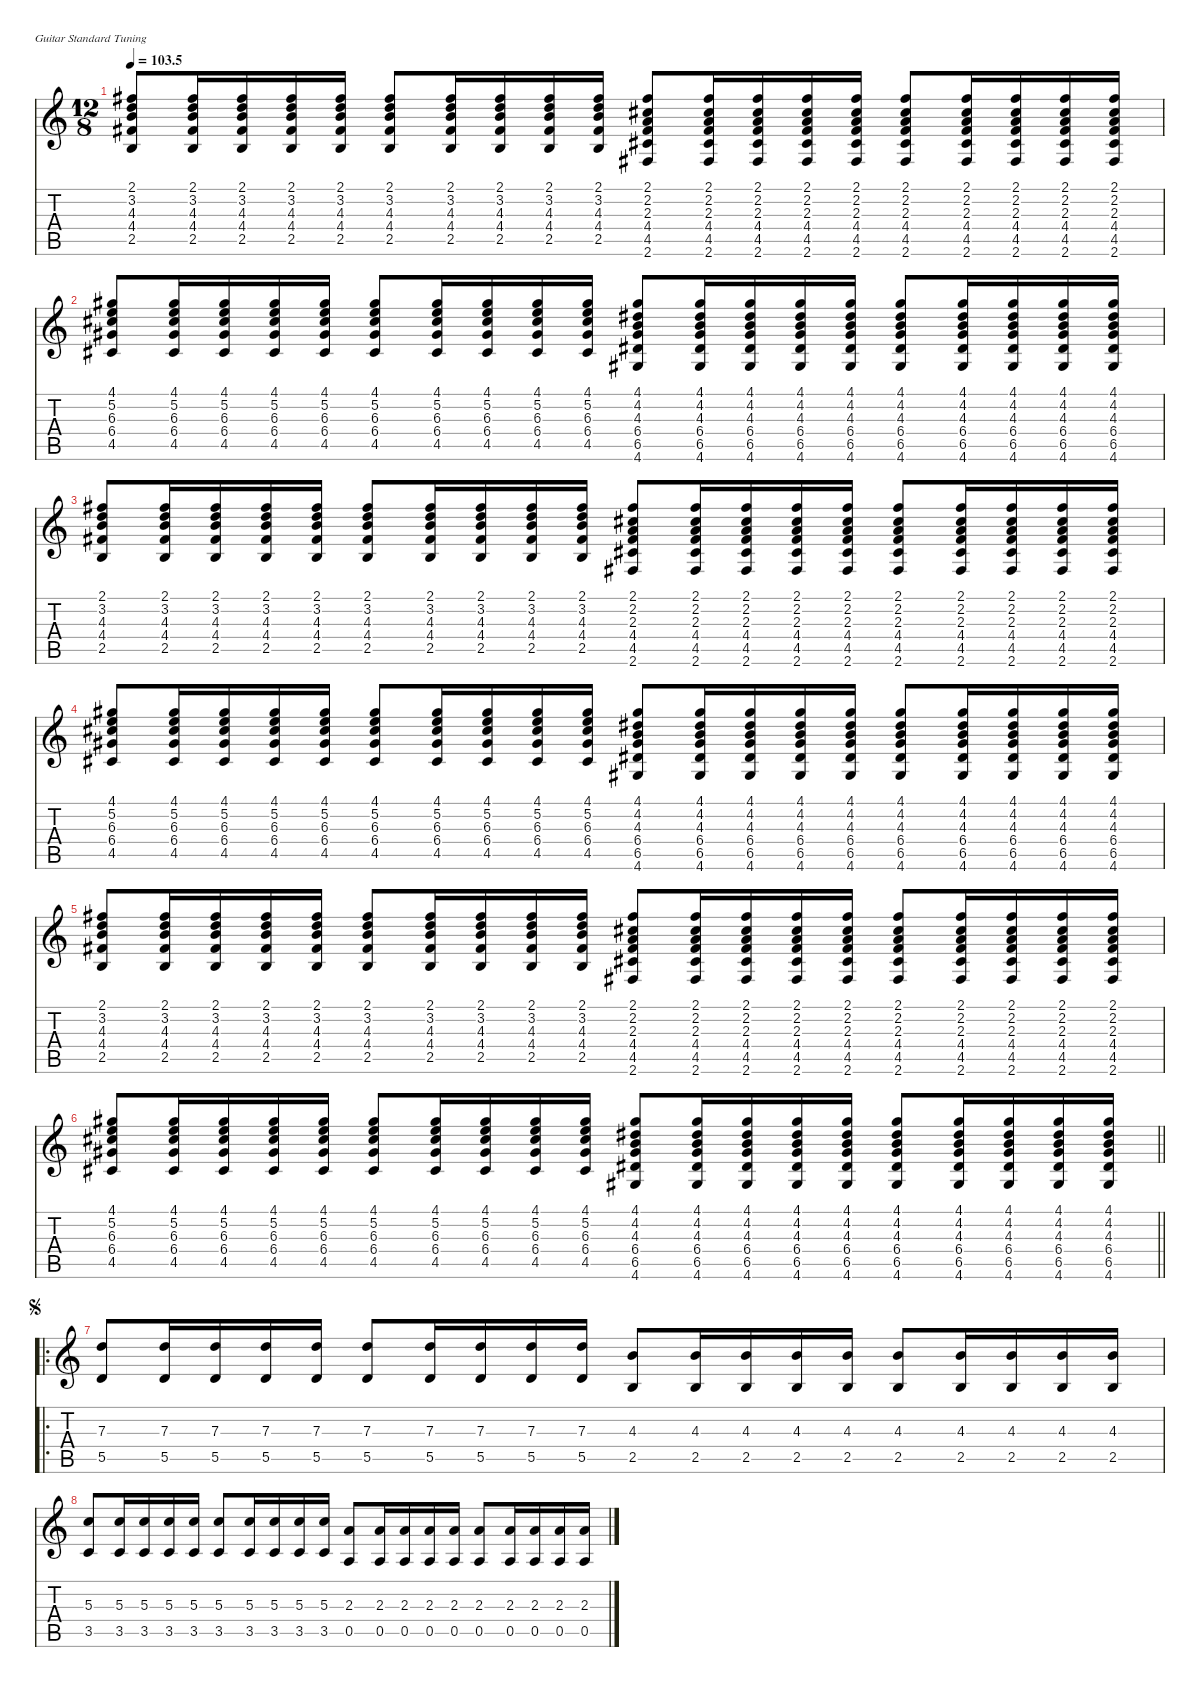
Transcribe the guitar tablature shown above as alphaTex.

\defaultSystemsLayout 4
\hideDynamics
\bracketExtendMode nobrackets
\singleTrackTrackNamePolicy hidden
\multiTrackTrackNamePolicy hidden
\firstSystemTrackNameMode fullname
\firstSystemTrackNameOrientation horizontal
\otherSystemsTrackNameOrientation horizontal
\track ("Acoustic Guitar" "s.guit.") {instrument acousticguitarsteel}
\staff {score tabs}
\tuning (E4 B3 G3 D3 A2 E2)
\ts (12 8)
\tempo
103.5
\accidentals auto
\clef g2
\ottava regular
\simile none
\ks c
(2.1{acc #} 3.2 4.3 4.4{acc #} 2.5).8{dy f beam Up} (2.1{acc #} 3.2 4.3 4.4{acc #} 2.5).16{beam Up} (2.1{acc #} 3.2 4.3 4.4{acc #} 2.5).16{beam Up} (2.1{acc #} 3.2 4.3 4.4{acc #} 2.5).16{beam Up} (2.1{acc #} 3.2 4.3 4.4{acc #} 2.5).16{beam Up} (2.1{acc #} 3.2 4.3 4.4{acc #} 2.5).8{beam Up} (2.1{acc #} 3.2 4.3 4.4{acc #} 2.5).16{beam Up} (2.1{acc #} 3.2 4.3 4.4{acc #} 2.5).16{beam Up} (2.1{acc #} 3.2 4.3 4.4{acc #} 2.5).16{beam Up} (2.1{acc #} 3.2 4.3 4.4{acc #} 2.5).16{beam Up} (2.1{acc #} 2.2{acc #} 2.3 4.4{acc #} 4.5{acc #} 2.6{acc #}).8{beam Up} (2.1{acc #} 2.2{acc #} 2.3 4.4{acc #} 4.5{acc #} 2.6{acc #}).16{beam Up} (2.1{acc #} 2.2{acc #} 2.3 4.4{acc #} 4.5{acc #} 2.6{acc #}).16{beam Up} (2.1{acc #} 2.2{acc #} 2.3 4.4{acc #} 4.5{acc #} 2.6{acc #}).16{beam Up} (2.1{acc #} 2.2{acc #} 2.3 4.4{acc #} 4.5{acc #} 2.6{acc #}).16{beam Up} (2.1{acc #} 2.2{acc #} 2.3 4.4{acc #} 4.5{acc #} 2.6{acc #}).8{beam Up} (2.1{acc #} 2.2{acc #} 2.3 4.4{acc #} 4.5{acc #} 2.6{acc #}).16{beam Up} (2.1{acc #} 2.2{acc #} 2.3 4.4{acc #} 4.5{acc #} 2.6{acc #}).16{beam Up} (2.1{acc #} 2.2{acc #} 2.3 4.4{acc #} 4.5{acc #} 2.6{acc #}).16{beam Up} (2.1{acc #} 2.2{acc #} 2.3 4.4{acc #} 4.5{acc #} 2.6{acc #}).16{beam Up} |
(4.1{acc #} 5.2 6.3{acc #} 6.4{acc #} 4.5{acc #}).8{beam Up} (4.1{acc #} 5.2 6.3{acc #} 6.4{acc #} 4.5{acc #}).16{beam Up} (4.1{acc #} 5.2 6.3{acc #} 6.4{acc #} 4.5{acc #}).16{beam Up} (4.1{acc #} 5.2 6.3{acc #} 6.4{acc #} 4.5{acc #}).16{beam Up} (4.1{acc #} 5.2 6.3{acc #} 6.4{acc #} 4.5{acc #}).16{beam Up} (4.1{acc #} 5.2 6.3{acc #} 6.4{acc #} 4.5{acc #}).8{beam Up} (4.1{acc #} 5.2 6.3{acc #} 6.4{acc #} 4.5{acc #}).16{beam Up} (4.1{acc #} 5.2 6.3{acc #} 6.4{acc #} 4.5{acc #}).16{beam Up} (4.1{acc #} 5.2 6.3{acc #} 6.4{acc #} 4.5{acc #}).16{beam Up} (4.1{acc #} 5.2 6.3{acc #} 6.4{acc #} 4.5{acc #}).16{beam Up} (4.1{acc #} 4.2{acc #} 4.3 6.4{acc #} 6.5{acc #} 4.6{acc #}).8{beam Up} (4.1{acc #} 4.2{acc #} 4.3 6.4{acc #} 6.5{acc #} 4.6{acc #}).16{beam Up} (4.1{acc #} 4.2{acc #} 4.3 6.4{acc #} 6.5{acc #} 4.6{acc #}).16{beam Up} (4.1{acc #} 4.2{acc #} 4.3 6.4{acc #} 6.5{acc #} 4.6{acc #}).16{beam Up} (4.1{acc #} 4.2{acc #} 4.3 6.4{acc #} 6.5{acc #} 4.6{acc #}).16{beam Up} (4.1{acc #} 4.2{acc #} 4.3 6.4{acc #} 6.5{acc #} 4.6{acc #}).8{beam Up} (4.1{acc #} 4.2{acc #} 4.3 6.4{acc #} 6.5{acc #} 4.6{acc #}).16{beam Up} (4.1{acc #} 4.2{acc #} 4.3 6.4{acc #} 6.5{acc #} 4.6{acc #}).16{beam Up} (4.1{acc #} 4.2{acc #} 4.3 6.4{acc #} 6.5{acc #} 4.6{acc #}).16{beam Up} (4.1{acc #} 4.2{acc #} 4.3 6.4{acc #} 6.5{acc #} 4.6{acc #}).16{beam Up} |
(2.1{acc #} 3.2 4.3 4.4{acc #} 2.5).8{beam Up} (2.1{acc #} 3.2 4.3 4.4{acc #} 2.5).16{beam Up} (2.1{acc #} 3.2 4.3 4.4{acc #} 2.5).16{beam Up} (2.1{acc #} 3.2 4.3 4.4{acc #} 2.5).16{beam Up} (2.1{acc #} 3.2 4.3 4.4{acc #} 2.5).16{beam Up} (2.1{acc #} 3.2 4.3 4.4{acc #} 2.5).8{beam Up} (2.1{acc #} 3.2 4.3 4.4{acc #} 2.5).16{beam Up} (2.1{acc #} 3.2 4.3 4.4{acc #} 2.5).16{beam Up} (2.1{acc #} 3.2 4.3 4.4{acc #} 2.5).16{beam Up} (2.1{acc #} 3.2 4.3 4.4{acc #} 2.5).16{beam Up} (2.1{acc #} 2.2{acc #} 2.3 4.4{acc #} 4.5{acc #} 2.6{acc #}).8{beam Up} (2.1{acc #} 2.2{acc #} 2.3 4.4{acc #} 4.5{acc #} 2.6{acc #}).16{beam Up} (2.1{acc #} 2.2{acc #} 2.3 4.4{acc #} 4.5{acc #} 2.6{acc #}).16{beam Up} (2.1{acc #} 2.2{acc #} 2.3 4.4{acc #} 4.5{acc #} 2.6{acc #}).16{beam Up} (2.1{acc #} 2.2{acc #} 2.3 4.4{acc #} 4.5{acc #} 2.6{acc #}).16{beam Up} (2.1{acc #} 2.2{acc #} 2.3 4.4{acc #} 4.5{acc #} 2.6{acc #}).8{beam Up} (2.1{acc #} 2.2{acc #} 2.3 4.4{acc #} 4.5{acc #} 2.6{acc #}).16{beam Up} (2.1{acc #} 2.2{acc #} 2.3 4.4{acc #} 4.5{acc #} 2.6{acc #}).16{beam Up} (2.1{acc #} 2.2{acc #} 2.3 4.4{acc #} 4.5{acc #} 2.6{acc #}).16{beam Up} (2.1{acc #} 2.2{acc #} 2.3 4.4{acc #} 4.5{acc #} 2.6{acc #}).16{beam Up} |
(4.1{acc #} 5.2 6.3{acc #} 6.4{acc #} 4.5{acc #}).8{beam Up} (4.1{acc #} 5.2 6.3{acc #} 6.4{acc #} 4.5{acc #}).16{beam Up} (4.1{acc #} 5.2 6.3{acc #} 6.4{acc #} 4.5{acc #}).16{beam Up} (4.1{acc #} 5.2 6.3{acc #} 6.4{acc #} 4.5{acc #}).16{beam Up} (4.1{acc #} 5.2 6.3{acc #} 6.4{acc #} 4.5{acc #}).16{beam Up} (4.1{acc #} 5.2 6.3{acc #} 6.4{acc #} 4.5{acc #}).8{beam Up} (4.1{acc #} 5.2 6.3{acc #} 6.4{acc #} 4.5{acc #}).16{beam Up} (4.1{acc #} 5.2 6.3{acc #} 6.4{acc #} 4.5{acc #}).16{beam Up} (4.1{acc #} 5.2 6.3{acc #} 6.4{acc #} 4.5{acc #}).16{beam Up} (4.1{acc #} 5.2 6.3{acc #} 6.4{acc #} 4.5{acc #}).16{beam Up} (4.1{acc #} 4.2{acc #} 4.3 6.4{acc #} 6.5{acc #} 4.6{acc #}).8{beam Up} (4.1{acc #} 4.2{acc #} 4.3 6.4{acc #} 6.5{acc #} 4.6{acc #}).16{beam Up} (4.1{acc #} 4.2{acc #} 4.3 6.4{acc #} 6.5{acc #} 4.6{acc #}).16{beam Up} (4.1{acc #} 4.2{acc #} 4.3 6.4{acc #} 6.5{acc #} 4.6{acc #}).16{beam Up} (4.1{acc #} 4.2{acc #} 4.3 6.4{acc #} 6.5{acc #} 4.6{acc #}).16{beam Up} (4.1{acc #} 4.2{acc #} 4.3 6.4{acc #} 6.5{acc #} 4.6{acc #}).8{beam Up} (4.1{acc #} 4.2{acc #} 4.3 6.4{acc #} 6.5{acc #} 4.6{acc #}).16{beam Up} (4.1{acc #} 4.2{acc #} 4.3 6.4{acc #} 6.5{acc #} 4.6{acc #}).16{beam Up} (4.1{acc #} 4.2{acc #} 4.3 6.4{acc #} 6.5{acc #} 4.6{acc #}).16{beam Up} (4.1{acc #} 4.2{acc #} 4.3 6.4{acc #} 6.5{acc #} 4.6{acc #}).16{beam Up} |
(2.1{acc #} 3.2 4.3 4.4{acc #} 2.5).8{beam Up} (2.1{acc #} 3.2 4.3 4.4{acc #} 2.5).16{beam Up} (2.1{acc #} 3.2 4.3 4.4{acc #} 2.5).16{beam Up} (2.1{acc #} 3.2 4.3 4.4{acc #} 2.5).16{beam Up} (2.1{acc #} 3.2 4.3 4.4{acc #} 2.5).16{beam Up} (2.1{acc #} 3.2 4.3 4.4{acc #} 2.5).8{beam Up} (2.1{acc #} 3.2 4.3 4.4{acc #} 2.5).16{beam Up} (2.1{acc #} 3.2 4.3 4.4{acc #} 2.5).16{beam Up} (2.1{acc #} 3.2 4.3 4.4{acc #} 2.5).16{beam Up} (2.1{acc #} 3.2 4.3 4.4{acc #} 2.5).16{beam Up} (2.1{acc #} 2.2{acc #} 2.3 4.4{acc #} 4.5{acc #} 2.6{acc #}).8{beam Up} (2.1{acc #} 2.2{acc #} 2.3 4.4{acc #} 4.5{acc #} 2.6{acc #}).16{beam Up} (2.1{acc #} 2.2{acc #} 2.3 4.4{acc #} 4.5{acc #} 2.6{acc #}).16{beam Up} (2.1{acc #} 2.2{acc #} 2.3 4.4{acc #} 4.5{acc #} 2.6{acc #}).16{beam Up} (2.1{acc #} 2.2{acc #} 2.3 4.4{acc #} 4.5{acc #} 2.6{acc #}).16{beam Up} (2.1{acc #} 2.2{acc #} 2.3 4.4{acc #} 4.5{acc #} 2.6{acc #}).8{beam Up} (2.1{acc #} 2.2{acc #} 2.3 4.4{acc #} 4.5{acc #} 2.6{acc #}).16{beam Up} (2.1{acc #} 2.2{acc #} 2.3 4.4{acc #} 4.5{acc #} 2.6{acc #}).16{beam Up} (2.1{acc #} 2.2{acc #} 2.3 4.4{acc #} 4.5{acc #} 2.6{acc #}).16{beam Up} (2.1{acc #} 2.2{acc #} 2.3 4.4{acc #} 4.5{acc #} 2.6{acc #}).16{beam Up} |
\barLineRight lightlight
(4.1{acc #} 5.2 6.3{acc #} 6.4{acc #} 4.5{acc #}).8{beam Up} (4.1{acc #} 5.2 6.3{acc #} 6.4{acc #} 4.5{acc #}).16{beam Up} (4.1{acc #} 5.2 6.3{acc #} 6.4{acc #} 4.5{acc #}).16{beam Up} (4.1{acc #} 5.2 6.3{acc #} 6.4{acc #} 4.5{acc #}).16{beam Up} (4.1{acc #} 5.2 6.3{acc #} 6.4{acc #} 4.5{acc #}).16{beam Up} (4.1{acc #} 5.2 6.3{acc #} 6.4{acc #} 4.5{acc #}).8{beam Up} (4.1{acc #} 5.2 6.3{acc #} 6.4{acc #} 4.5{acc #}).16{beam Up} (4.1{acc #} 5.2 6.3{acc #} 6.4{acc #} 4.5{acc #}).16{beam Up} (4.1{acc #} 5.2 6.3{acc #} 6.4{acc #} 4.5{acc #}).16{beam Up} (4.1{acc #} 5.2 6.3{acc #} 6.4{acc #} 4.5{acc #}).16{beam Up} (4.1{acc #} 4.2{acc #} 4.3 6.4{acc #} 6.5{acc #} 4.6{acc #}).8{beam Up} (4.1{acc #} 4.2{acc #} 4.3 6.4{acc #} 6.5{acc #} 4.6{acc #}).16{beam Up} (4.1{acc #} 4.2{acc #} 4.3 6.4{acc #} 6.5{acc #} 4.6{acc #}).16{beam Up} (4.1{acc #} 4.2{acc #} 4.3 6.4{acc #} 6.5{acc #} 4.6{acc #}).16{beam Up} (4.1{acc #} 4.2{acc #} 4.3 6.4{acc #} 6.5{acc #} 4.6{acc #}).16{beam Up} (4.1{acc #} 4.2{acc #} 4.3 6.4{acc #} 6.5{acc #} 4.6{acc #}).8{beam Up} (4.1{acc #} 4.2{acc #} 4.3 6.4{acc #} 6.5{acc #} 4.6{acc #}).16{beam Up} (4.1{acc #} 4.2{acc #} 4.3 6.4{acc #} 6.5{acc #} 4.6{acc #}).16{beam Up} (4.1{acc #} 4.2{acc #} 4.3 6.4{acc #} 6.5{acc #} 4.6{acc #}).16{beam Up} (4.1{acc #} 4.2{acc #} 4.3 6.4{acc #} 6.5{acc #} 4.6{acc #}).16{beam Up} |
\ro
\jump segno
(7.3 5.5).8{beam Up} (7.3 5.5).16{beam Up} (7.3 5.5).16{beam Up} (7.3 5.5).16{beam Up} (7.3 5.5).16{beam Up} (7.3 5.5).8{beam Up} (7.3 5.5).16{beam Up} (7.3 5.5).16{beam Up} (7.3 5.5).16{beam Up} (7.3 5.5).16{beam Up} (4.3 2.5).8{beam Up} (4.3 2.5).16{beam Up} (4.3 2.5).16{beam Up} (4.3 2.5).16{beam Up} (4.3 2.5).16{beam Up} (4.3 2.5).8{beam Up} (4.3 2.5).16{beam Up} (4.3 2.5).16{beam Up} (4.3 2.5).16{beam Up} (4.3 2.5).16{beam Up} |
(5.3 3.5).8{beam Up} (5.3 3.5).16{beam Up} (5.3 3.5).16{beam Up} (5.3 3.5).16{beam Up} (5.3 3.5).16{beam Up} (5.3 3.5).8{beam Up} (5.3 3.5).16{beam Up} (5.3 3.5).16{beam Up} (5.3 3.5).16{beam Up} (5.3 3.5).16{beam Up} (2.3 0.5).8{beam Up} (2.3 0.5).16{beam Up} (2.3 0.5).16{beam Up} (2.3 0.5).16{beam Up} (2.3 0.5).16{beam Up} (2.3 0.5).8{beam Up} (2.3 0.5).16{beam Up} (2.3 0.5).16{beam Up} (2.3 0.5).16{beam Up} (2.3 0.5).16{beam Up}
